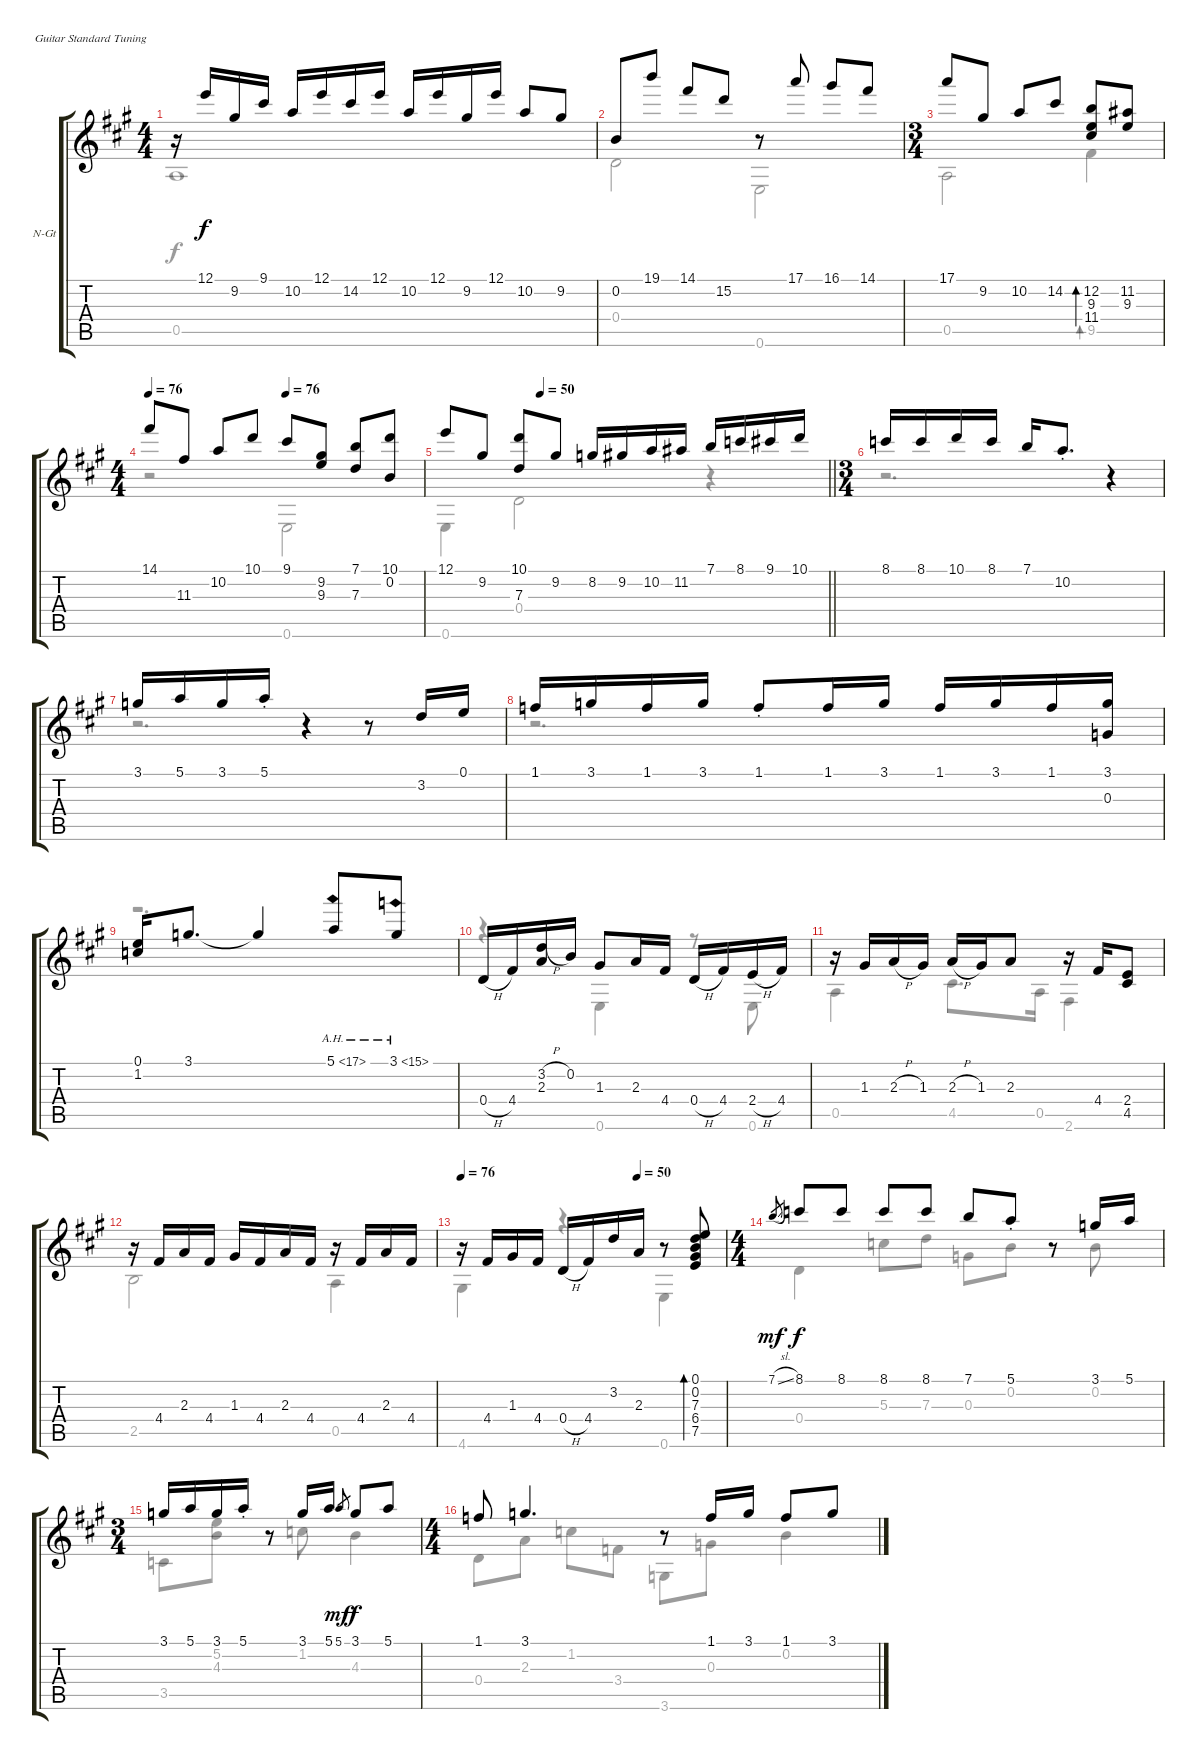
\bracketExtendMode groupsimilarinstruments
\firstSystemTrackNameOrientation horizontal
\otherSystemsTrackNameOrientation horizontal
\track ("Guitar 1" "N-Gt") {instrument acousticguitarnylon}
\staff {score tabs}
\tuning (E4 B3 G3 D3 A2 E2)
\voice
\ts (4 4)
\tempo (76 hide)
\clef g2
\ks a
r.16{dy f} 12.1.16 9.2.16 9.1.16 10.2.16 12.1.16 14.2.16 12.1.16 10.2.16 12.1.16 9.2.16 12.1.16 10.2.8 9.2.8 |
0.2.8 19.1.8 14.1.8 15.2.8 r.8 17.1.8 16.1.8 14.1.8 |
\ts (3 4)
\beaming (8 2 2 2)
17.1.8 9.2.8 10.2.8 14.2.8 (12.2 9.3 11.4).8{bd 60} (11.2 9.3).8 |
\ts (4 4)
\beaming (8 2 2 2 2)
\tempo 76
\tempo (76 0.5)
14.1.8 11.3.8 10.2.8 10.1.8 9.1.8 (9.2 9.3).8 (7.1 7.3).8 (10.1 0.2).8 |
\tempo (50 0.25)
\tempo (76 hide)
\tempo (76 0.5 hide)
\barLineRight lightlight
12.1.8 9.2.8 (10.1 7.3).8 9.2.8 8.2.16 9.2.16 10.2.16 11.2.16 7.1.16 8.1.16 9.1.16 10.1.16 |
\ts (3 4)
\beaming (8 2 2 2)
8.1.16 8.1.16 10.1.16 8.1.16 7.1.16 10.2{st}.8{d} r.4 |
3.1.16 5.1.16 3.1.16 5.1{st}.16 r.4 r.8 3.2.16 0.1.16 |
1.1.16 3.1.16 1.1.16 3.1.16 1.1{st}.8 1.1.16 3.1.16 1.1.16 3.1.16 1.1.16 (3.1 0.3).16 |
(0.1 1.2).16 3.1.8{d} 3.1{t}.4 5.1{ah 12}.8 3.1{ah 12}.8 |
0.4{h}.16 4.4.16 (3.2{h} 2.3).16 0.2.16 1.3.8 2.3.16 4.4.16 0.4{h}.16 4.4.16 2.4{h}.16 4.4.16 |
r.16 1.3.16 2.3{h}.16 1.3.16 2.3{h}.16 1.3.16 2.3.8 r.16 4.4.16 (2.4 4.5).8 |
r.16 4.4.16 2.3.16 4.4.16 1.3.16 4.4.16 2.3.16 4.4.16 r.16 4.4.16 2.3.16 4.4.16 |
\tempo 76
\tempo (50 0.666667)
\tempo (30 0.833333 hide)
r.16 4.4.16 1.3.16 4.4.16 0.4{h}.16 4.4.16 3.2.16 2.3.16 r.8 (0.1 0.2 7.3 6.4 7.5).8{bd 60} |
\ts (4 4)
\beaming (8 2 2 2 2)
\tempo (76 hide)
7.1{sl}.8{gr dy mf} 8.1.8{dy f} 8.1.8 8.1.8 8.1.8 7.1.8 5.1{st}.8 r.8 3.1.16 5.1.16 |
\ts (3 4)
\beaming (8 2 2 2)
3.1.16 5.1.16 3.1.16 5.1{st}.16 r.8 3.1.16 5.1.16 5.1.8{gr dy mf} 3.1.8{dy f} 5.1.8 |
\ts (4 4)
\beaming (8 2 2 2 2)
1.1.8 3.1.4{d} r.8 1.1.16 3.1.16 1.1.8 3.1.8
\voice
\clef g2
\ottava regular
\simile none
\ks a
0.5.1{dy f} |
0.4.2 0.6.2 |
0.5.2 9.5.4{bd 0} |
r.2 0.6.2 |
\barLineRight lightlight
0.6.4 0.4.2 r.4 |
r.2{d} |
r.2{d} |
r.2{d} |
r.2{d} |
r.4 0.6.4 r.8 0.6.8 |
0.5.4 4.5.8{d} 0.5.16 2.6.4 |
2.5.2 0.5.4 |
4.6.4 r.4 0.6.4 |
0.4.4 5.3.8 7.3.8 0.3.8 0.2.8 r.8 0.2.8 |
3.5.8 (5.2 4.3).8 r.8 1.2.8 4.3.4 |
0.4.8 2.3.8 1.2.8 3.4.8 3.6.8 0.3.8 0.2.4
